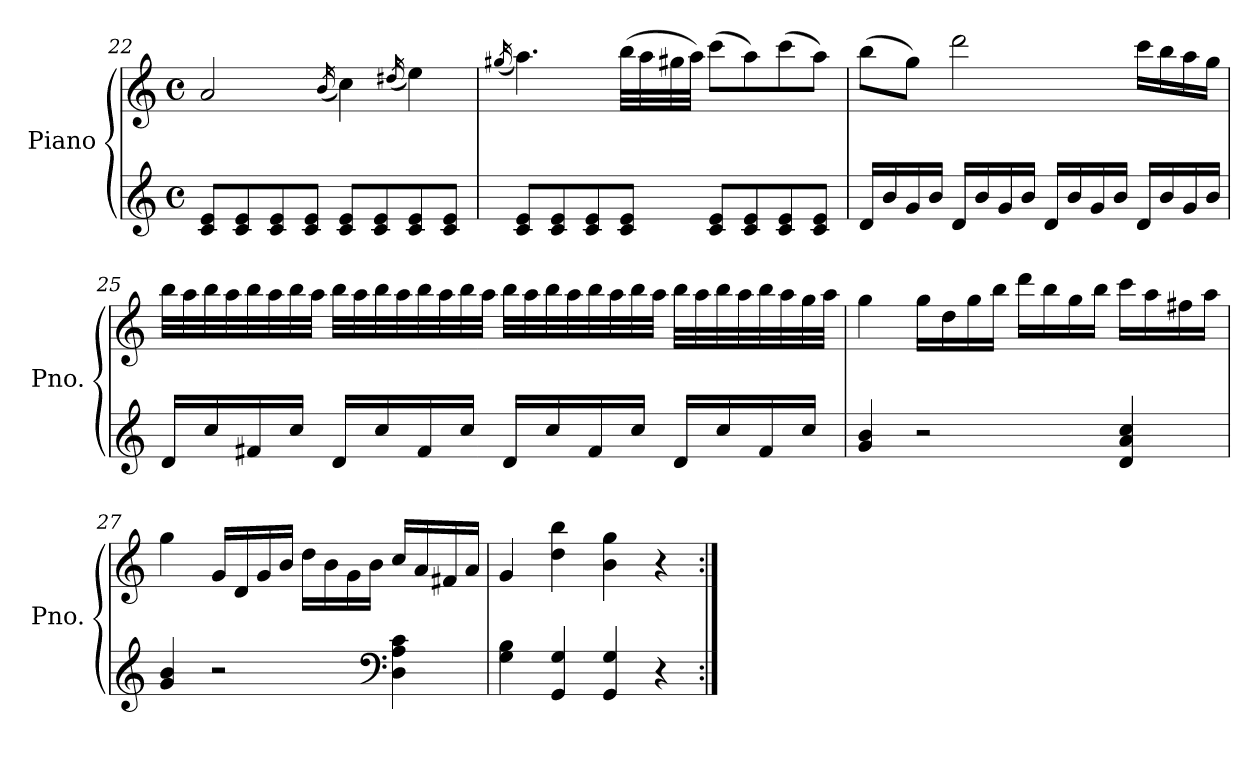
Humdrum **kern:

**kern	**kern
*part1	*part1
*staff2	*staff1
*I"Piano	*
*I'Pno.	*
*clefG2	*clefG2
*k[]	*k[]
*M4/4	*M4/4
*met(c)	*met(c)
=22	=22
8c/ 8e/L	2a/
8c/ 8e/	.
8c/ 8e/	.
8c/ 8e/J	.
.	(<16qb/
8c/ 8e/L	4cc\)
8c/ 8e/	.
.	(<16qdd#X/
8c/ 8e/	4ee\)
8c/ 8e/J	.
!!LO:LB:g=z
=23	=23
.	(<16qgg#X/
8c/ 8e/L	4.aa\)
8c/ 8e/	.
8c/ 8e/	.
8c/ 8e/J	(>32bb\LLL
.	32aa\
.	32gg#X\
.	32aa\JJJ)
8c/ 8e/L	(>8ccc\L
8c/ 8e/	8aa\)
8c/ 8e/	(>8ccc\
8c/ 8e/J	8aa\J)
=24	=24
16d/LL	(>8bb\L
16b/	.
16g/	8gg\J)
16b/JJ	.
16d/LL	2ddd\
16b/	.
16g/	.
16b/JJ	.
16d/LL	.
16b/	.
16g/	.
16b/JJ	.
16d/LL	16ccc\LL
16b/	16bb\
16g/	16aa\
16b/JJ	16gg\JJ
!!LO:LB:g=z
=25	=25
16d/LL	32bb\LLL
.	32aa\
16cc/	32bb\
.	32aa\
16f#X/	32bb\
.	32aa\
16cc/JJ	32bb\
.	32aa\JJJ
16d/LL	32bb\LLL
.	32aa\
16cc/	32bb\
.	32aa\
16f#/	32bb\
.	32aa\
16cc/JJ	32bb\
.	32aa\JJJ
16d/LL	32bb\LLL
.	32aa\
16cc/	32bb\
.	32aa\
16f#/	32bb\
.	32aa\
16cc/JJ	32bb\
.	32aa\JJJ
16d/LL	32bb\LLL
.	32aa\
16cc/	32bb\
.	32aa\
16f#/	32bb\
.	32aa\
16cc/JJ	32gg\
.	32aa\JJJ
!!LO:PB:g=z
=26	=26
4g/ 4b/	4gg\
2r	16gg\LL
.	16dd\
.	16gg\
.	16bb\JJ
.	16ddd\LL
.	16bb\
.	16gg\
.	16bb\JJ
4d/ 4a/ 4cc/	16ccc\LL
.	16aa\
.	16ff#X\
.	16aa\JJ
=27	=27
4g/ 4b/	4gg\
2r	16g/LL
.	16d/
.	16g/
.	16b/JJ
.	16dd\LL
.	16b\
.	16g\
.	16b\JJ
*clefF4	*
4D\ 4A\ 4c\	16cc/LL
.	16a/
.	16f#X/
.	16a/JJ
=28	=28
4G\ 4B\	4g/
4GG/ 4G/	4dd\ 4bb\
4GG/ 4G/	4b\ 4gg\
4r	4r
=:|!	=:|!
*-	*-
